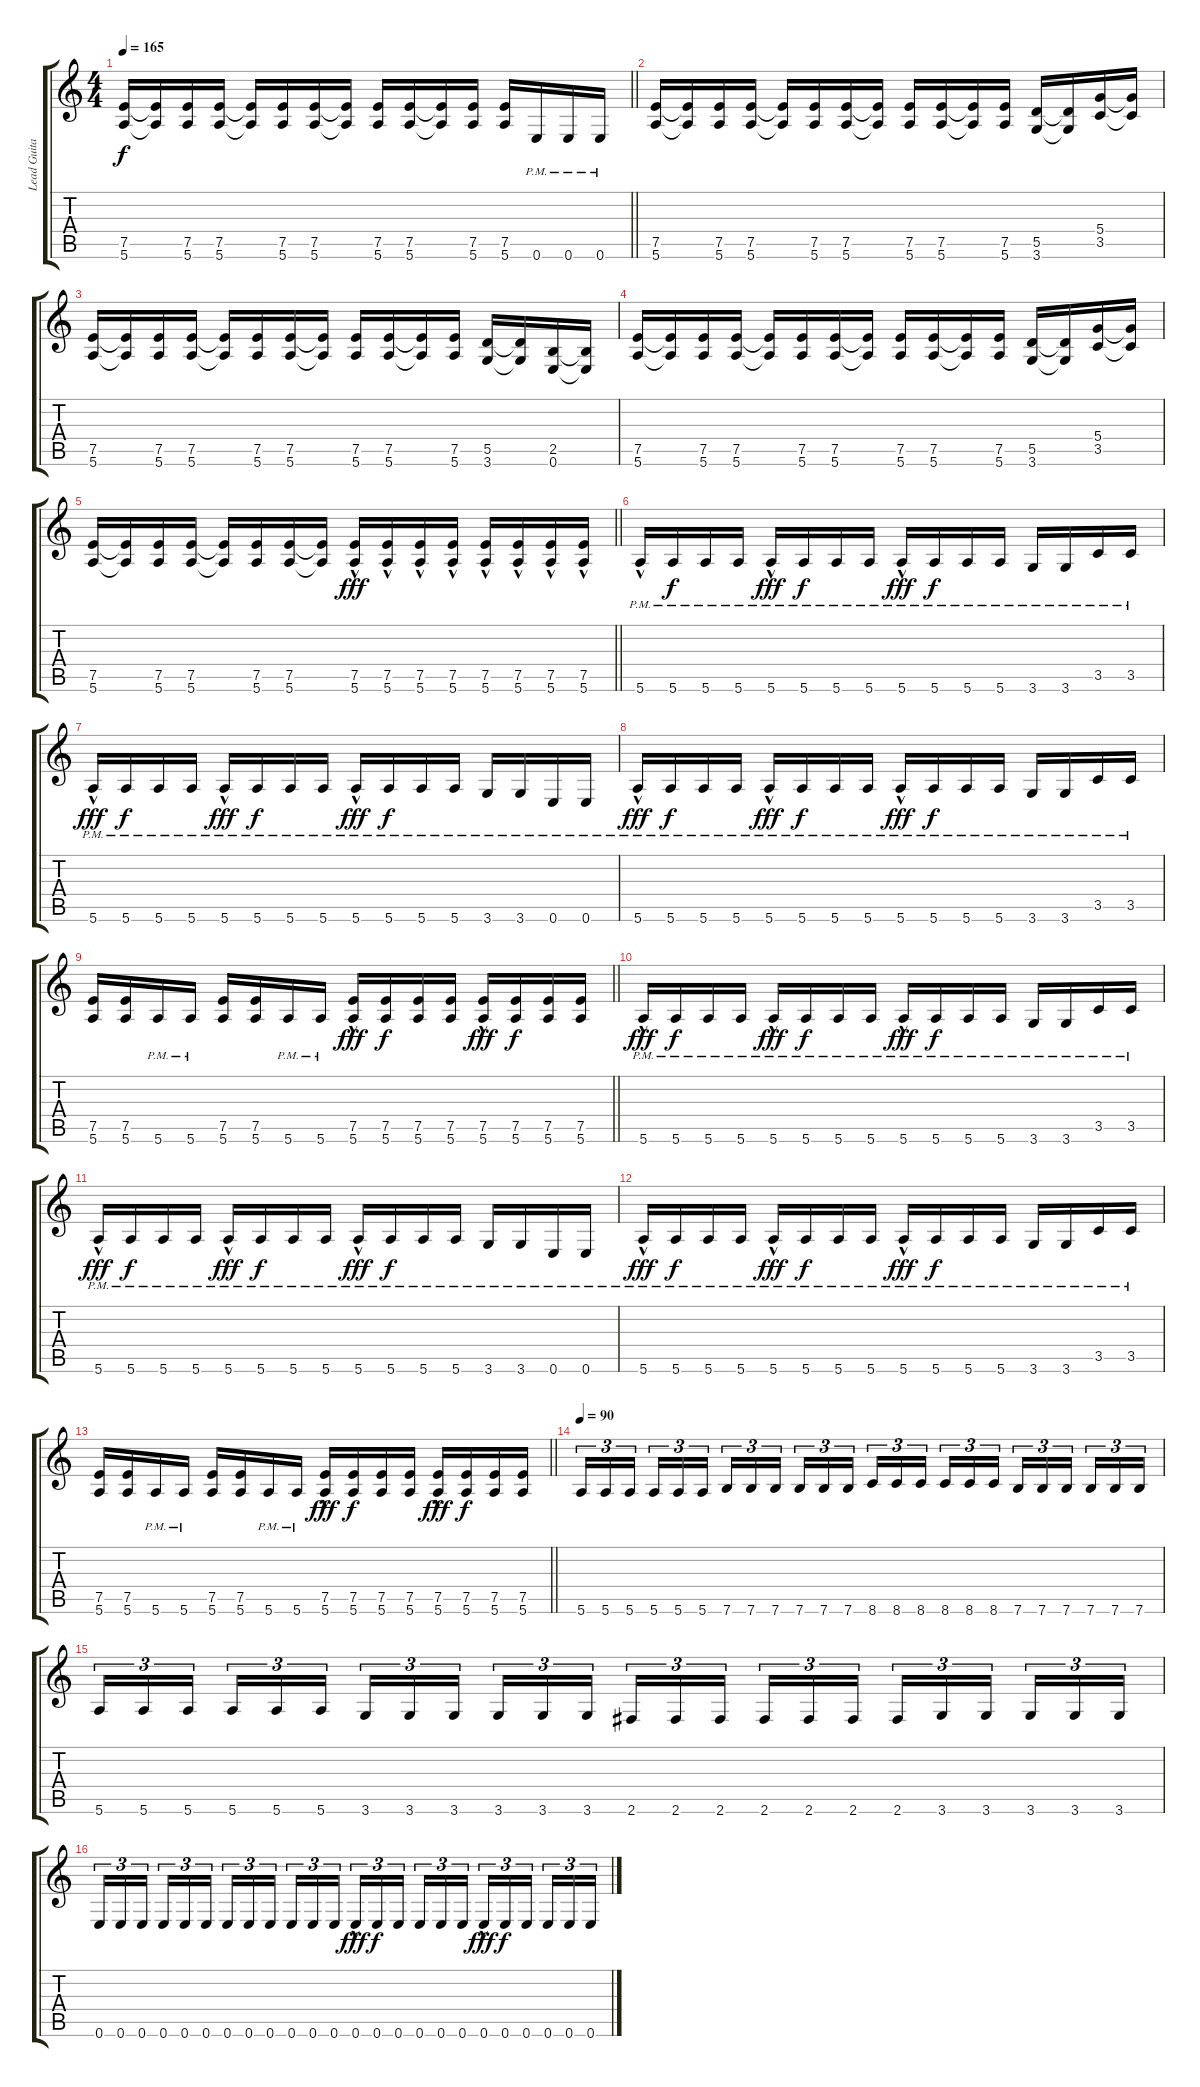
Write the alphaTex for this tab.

\track ("Lead Guitar (Mika)" "Lead Guita") {instrument distortionguitar}
\staff {score tabs}
\tuning (E4 B3 G3 D3 A2 E2) {hide}
\ts (4 4)
\tempo 165
\clef g2
\barLineRight lightlight
\ks c
(7.5 5.6).16{dy f} (7.5{t} 5.6{t}).16 (7.5 5.6).16 (7.5 5.6).16 (7.5{t} 5.6{t}).16 (7.5 5.6).16 (7.5 5.6).16 (7.5{t} 5.6{t}).16 (7.5 5.6).16 (7.5 5.6).16 (7.5{t} 5.6{t}).16 (7.5 5.6).16 (7.5 5.6).16 0.6{pm}.16 0.6{pm}.16 0.6{pm}.16 |
(7.5 5.6).16 (7.5{t} 5.6{t}).16 (7.5 5.6).16 (7.5 5.6).16 (7.5{t} 5.6{t}).16 (7.5 5.6).16 (7.5 5.6).16 (7.5{t} 5.6{t}).16 (7.5 5.6).16 (7.5 5.6).16 (7.5{t} 5.6{t}).16 (7.5 5.6).16 (5.5 3.6).16 (5.5{t} 3.6{t}).16 (5.4 3.5).16 (5.4{t} 3.5{t}).16 |
(7.5 5.6).16 (7.5{t} 5.6{t}).16 (7.5 5.6).16 (7.5 5.6).16 (7.5{t} 5.6{t}).16 (7.5 5.6).16 (7.5 5.6).16 (7.5{t} 5.6{t}).16 (7.5 5.6).16 (7.5 5.6).16 (7.5{t} 5.6{t}).16 (7.5 5.6).16 (5.5 3.6).16 (5.5{t} 3.6{t}).16 (2.5 0.6).16 (2.5{t} 0.6{t}).16 |
(7.5 5.6).16 (7.5{t} 5.6{t}).16 (7.5 5.6).16 (7.5 5.6).16 (7.5{t} 5.6{t}).16 (7.5 5.6).16 (7.5 5.6).16 (7.5{t} 5.6{t}).16 (7.5 5.6).16 (7.5 5.6).16 (7.5{t} 5.6{t}).16 (7.5 5.6).16 (5.5 3.6).16 (5.5{t} 3.6{t}).16 (5.4 3.5).16 (5.4{t} 3.5{t}).16 |
\barLineRight lightlight
(7.5 5.6).16 (7.5{t} 5.6{t}).16 (7.5 5.6).16 (7.5 5.6).16 (7.5{t} 5.6{t}).16 (7.5 5.6).16 (7.5 5.6).16 (7.5{t} 5.6{t}).16 (7.5{hac} 5.6{hac}).16{dy fff} (7.5{hac} 5.6{hac}).16 (7.5{hac} 5.6{hac}).16 (7.5{hac} 5.6{hac}).16 (7.5{hac} 5.6{hac}).16 (7.5{hac} 5.6{hac}).16 (7.5{hac} 5.6{hac}).16 (7.5{hac} 5.6{hac}).16 |
5.6{hac pm}.16 5.6{pm}.16{dy f} 5.6{pm}.16 5.6{pm}.16 5.6{hac pm}.16{dy fff} 5.6{pm}.16{dy f} 5.6{pm}.16 5.6{pm}.16 5.6{hac pm}.16{dy fff} 5.6{pm}.16{dy f} 5.6{pm}.16 5.6{pm}.16 3.6{pm}.16 3.6{pm}.16 3.5{pm}.16 3.5{pm}.16 |
5.6{hac pm}.16{dy fff} 5.6{pm}.16{dy f} 5.6{pm}.16 5.6{pm}.16 5.6{hac pm}.16{dy fff} 5.6{pm}.16{dy f} 5.6{pm}.16 5.6{pm}.16 5.6{hac pm}.16{dy fff} 5.6{pm}.16{dy f} 5.6{pm}.16 5.6{pm}.16 3.6{pm}.16 3.6{pm}.16 0.6{pm}.16 0.6{pm}.16 |
5.6{hac pm}.16{dy fff} 5.6{pm}.16{dy f} 5.6{pm}.16 5.6{pm}.16 5.6{hac pm}.16{dy fff} 5.6{pm}.16{dy f} 5.6{pm}.16 5.6{pm}.16 5.6{hac pm}.16{dy fff} 5.6{pm}.16{dy f} 5.6{pm}.16 5.6{pm}.16 3.6{pm}.16 3.6{pm}.16 3.5{pm}.16 3.5{pm}.16 |
\barLineRight lightlight
(7.5 5.6).16 (7.5 5.6).16 5.6{pm}.16 5.6{pm}.16 (7.5 5.6).16 (7.5 5.6).16 5.6{pm}.16 5.6{pm}.16 (7.5{hac} 5.6{hac}).16{dy fff} (7.5 5.6).16{dy f} (7.5 5.6).16 (7.5 5.6).16 (7.5{hac} 5.6{hac}).16{dy fff volume 16} (7.5 5.6).16{dy f} (7.5 5.6).16 (7.5 5.6).16 |
5.6{hac pm}.16{dy fff volume 16} 5.6{pm}.16{dy f} 5.6{pm}.16 5.6{pm}.16 5.6{hac pm}.16{dy fff} 5.6{pm}.16{dy f} 5.6{pm}.16 5.6{pm}.16 5.6{hac pm}.16{dy fff} 5.6{pm}.16{dy f} 5.6{pm}.16 5.6{pm}.16 3.6{pm}.16 3.6{pm}.16 3.5{pm}.16 3.5{pm}.16 |
5.6{hac pm}.16{dy fff} 5.6{pm}.16{dy f} 5.6{pm}.16 5.6{pm}.16 5.6{hac pm}.16{dy fff} 5.6{pm}.16{dy f} 5.6{pm}.16 5.6{pm}.16 5.6{hac pm}.16{dy fff} 5.6{pm}.16{dy f} 5.6{pm}.16 5.6{pm}.16 3.6{pm}.16 3.6{pm}.16 0.6{pm}.16 0.6{pm}.16 |
5.6{hac pm}.16{dy fff} 5.6{pm}.16{dy f} 5.6{pm}.16 5.6{pm}.16 5.6{hac pm}.16{dy fff} 5.6{pm}.16{dy f} 5.6{pm}.16 5.6{pm}.16 5.6{hac pm}.16{dy fff} 5.6{pm}.16{dy f} 5.6{pm}.16 5.6{pm}.16 3.6{pm}.16 3.6{pm}.16 3.5{pm}.16 3.5{pm}.16 |
\barLineRight lightlight
(7.5 5.6).16 (7.5 5.6).16 5.6{pm}.16 5.6{pm}.16 (7.5 5.6).16 (7.5 5.6).16 5.6{pm}.16 5.6{pm}.16 (7.5{hac} 5.6{hac}).16{dy fff} (7.5 5.6).16{dy f} (7.5 5.6).16 (7.5 5.6).16 (7.5{hac} 5.6{hac}).16{dy fff volume 14} (7.5 5.6).16{dy f} (7.5 5.6).16 (7.5 5.6).16 |
\tempo 90
5.6.16{tu (3 2)} 5.6.16{tu (3 2)} 5.6.16{tu (3 2) beam splitsecondary} 5.6.16{tu (3 2)} 5.6.16{tu (3 2)} 5.6.16{tu (3 2)} 7.6.16{tu (3 2)} 7.6.16{tu (3 2)} 7.6.16{tu (3 2) beam splitsecondary} 7.6.16{tu (3 2)} 7.6.16{tu (3 2)} 7.6.16{tu (3 2)} 8.6.16{tu (3 2)} 8.6.16{tu (3 2)} 8.6.16{tu (3 2) beam splitsecondary} 8.6.16{tu (3 2)} 8.6.16{tu (3 2)} 8.6.16{tu (3 2)} 7.6.16{tu (3 2)} 7.6.16{tu (3 2)} 7.6.16{tu (3 2) beam splitsecondary} 7.6.16{tu (3 2)} 7.6.16{tu (3 2)} 7.6.16{tu (3 2)} |
5.6.16{tu (3 2)} 5.6.16{tu (3 2)} 5.6.16{tu (3 2) beam splitsecondary} 5.6.16{tu (3 2)} 5.6.16{tu (3 2)} 5.6.16{tu (3 2)} 3.6.16{tu (3 2)} 3.6.16{tu (3 2)} 3.6.16{tu (3 2) beam splitsecondary} 3.6.16{tu (3 2)} 3.6.16{tu (3 2)} 3.6.16{tu (3 2)} 2.6.16{tu (3 2)} 2.6.16{tu (3 2)} 2.6.16{tu (3 2) beam splitsecondary} 2.6.16{tu (3 2)} 2.6.16{tu (3 2)} 2.6.16{tu (3 2)} 2.6.16{tu (3 2)} 3.6.16{tu (3 2)} 3.6.16{tu (3 2) beam splitsecondary} 3.6.16{tu (3 2)} 3.6.16{tu (3 2)} 3.6.16{tu (3 2)} |
0.6.16{tu (3 2)} 0.6.16{tu (3 2)} 0.6.16{tu (3 2) beam splitsecondary} 0.6.16{tu (3 2)} 0.6.16{tu (3 2)} 0.6.16{tu (3 2)} 0.6.16{tu (3 2)} 0.6.16{tu (3 2)} 0.6.16{tu (3 2) beam splitsecondary} 0.6.16{tu (3 2)} 0.6.16{tu (3 2)} 0.6.16{tu (3 2)} 0.6{hac}.16{tu (3 2) dy fff} 0.6.16{tu (3 2) dy f} 0.6.16{tu (3 2) beam splitsecondary} 0.6.16{tu (3 2)} 0.6.16{tu (3 2)} 0.6.16{tu (3 2)} 0.6{hac}.16{tu (3 2) dy fff} 0.6.16{tu (3 2) dy f} 0.6.16{tu (3 2) beam splitsecondary} 0.6.16{tu (3 2)} 0.6.16{tu (3 2)} 0.6.16{tu (3 2)}
